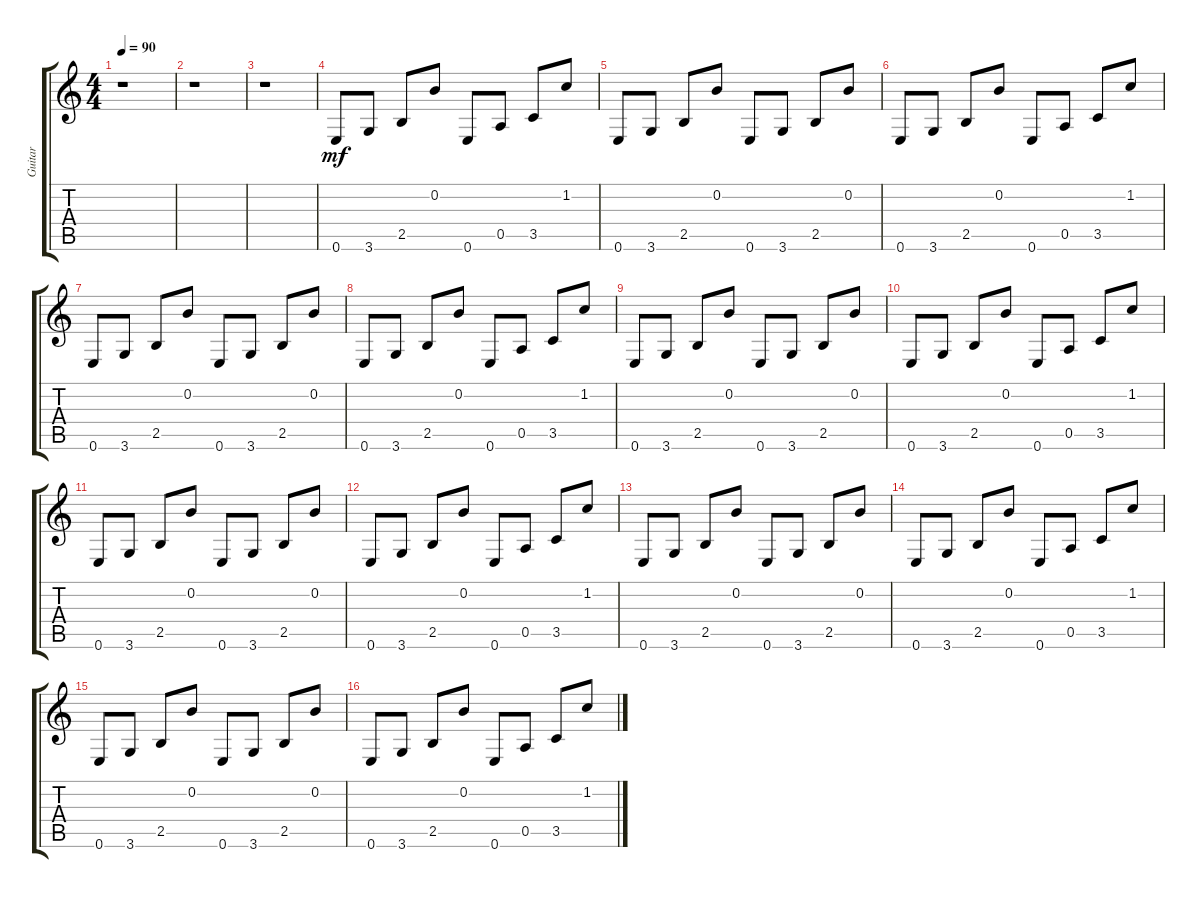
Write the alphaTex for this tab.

\track ("Guitar" "Guitar") {instrument acousticguitarnylon}
\staff {score tabs}
\tuning (E4 B3 G3 D3 A2 E2) {hide}
\ts (4 4)
\tempo 90
\clef g2
\ks c
r.1{dy mf} |
r.1 |
r.1 |
0.6.8 3.6.8 2.5.8 0.2.8 0.6.8 0.5.8 3.5.8 1.2.8 |
0.6.8 3.6.8 2.5.8 0.2.8 0.6.8 3.6.8 2.5.8 0.2.8 |
0.6.8 3.6.8 2.5.8 0.2.8 0.6.8 0.5.8 3.5.8 1.2.8 |
0.6.8 3.6.8 2.5.8 0.2.8 0.6.8 3.6.8 2.5.8 0.2.8 |
0.6.8 3.6.8 2.5.8 0.2.8 0.6.8 0.5.8 3.5.8 1.2.8 |
0.6.8 3.6.8 2.5.8 0.2.8 0.6.8 3.6.8 2.5.8 0.2.8 |
0.6.8 3.6.8 2.5.8 0.2.8 0.6.8 0.5.8 3.5.8 1.2.8 |
0.6.8 3.6.8 2.5.8 0.2.8 0.6.8 3.6.8 2.5.8 0.2.8 |
0.6.8 3.6.8 2.5.8 0.2.8 0.6.8 0.5.8 3.5.8 1.2.8 |
0.6.8 3.6.8 2.5.8 0.2.8 0.6.8 3.6.8 2.5.8 0.2.8 |
0.6.8 3.6.8 2.5.8 0.2.8 0.6.8 0.5.8 3.5.8 1.2.8 |
0.6.8 3.6.8 2.5.8 0.2.8 0.6.8 3.6.8 2.5.8 0.2.8 |
0.6.8 3.6.8 2.5.8 0.2.8 0.6.8 0.5.8 3.5.8 1.2.8
